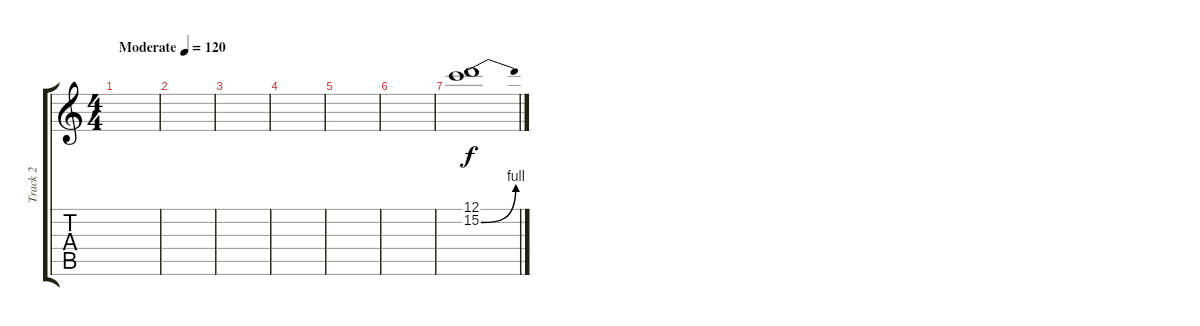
\track ("Track 2" "Track 2") {instrument distortionguitar}
\staff {score tabs}
\tuning (D4 A3 F3 C3 G2 D2) {hide}
\ts (4 4)
\tempo (120 "Moderate")
\clef g2
\ks c
|
|
|
|
|
|
(12.1 15.2{be (bend 0 0 60 4)}).1
